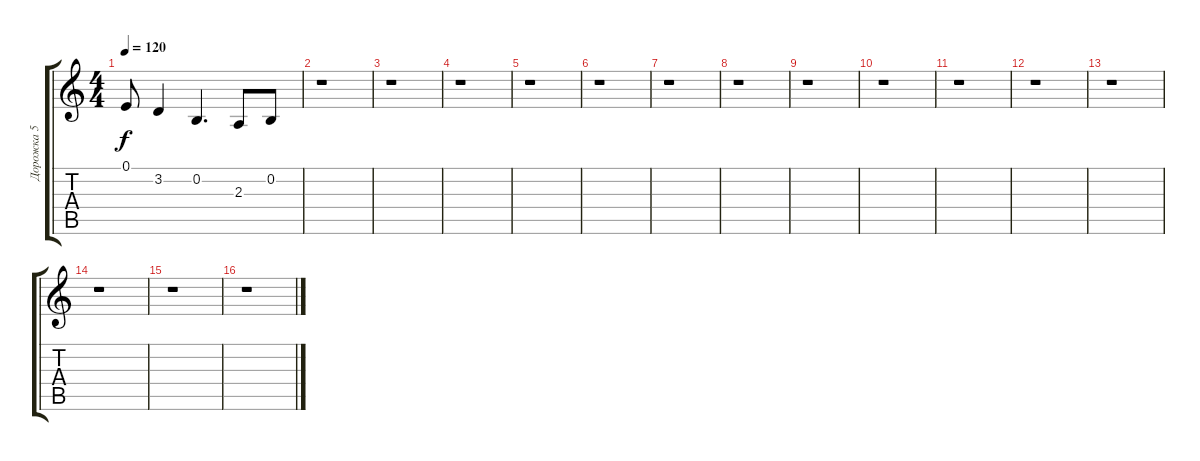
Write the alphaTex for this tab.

\track ("Дорожка 5" "Дорожка 5") {instrument koto}
\staff {score tabs}
\tuning (E4 B3 G3 D3 A2 E2) {hide}
\ts (4 4)
\tempo 120
\clef g2
\ks c
0.1{t}.8{dy f} 3.2.4{volume 4} 0.2.4{d volume 3} 2.3.8{volume 2} 0.2.8{volume 2} |
r.1 |
r.1 |
r.1 |
r.1 |
r.1 |
r.1 |
r.1 |
r.1 |
r.1 |
r.1 |
r.1 |
r.1 |
r.1 |
r.1 |
r.1
